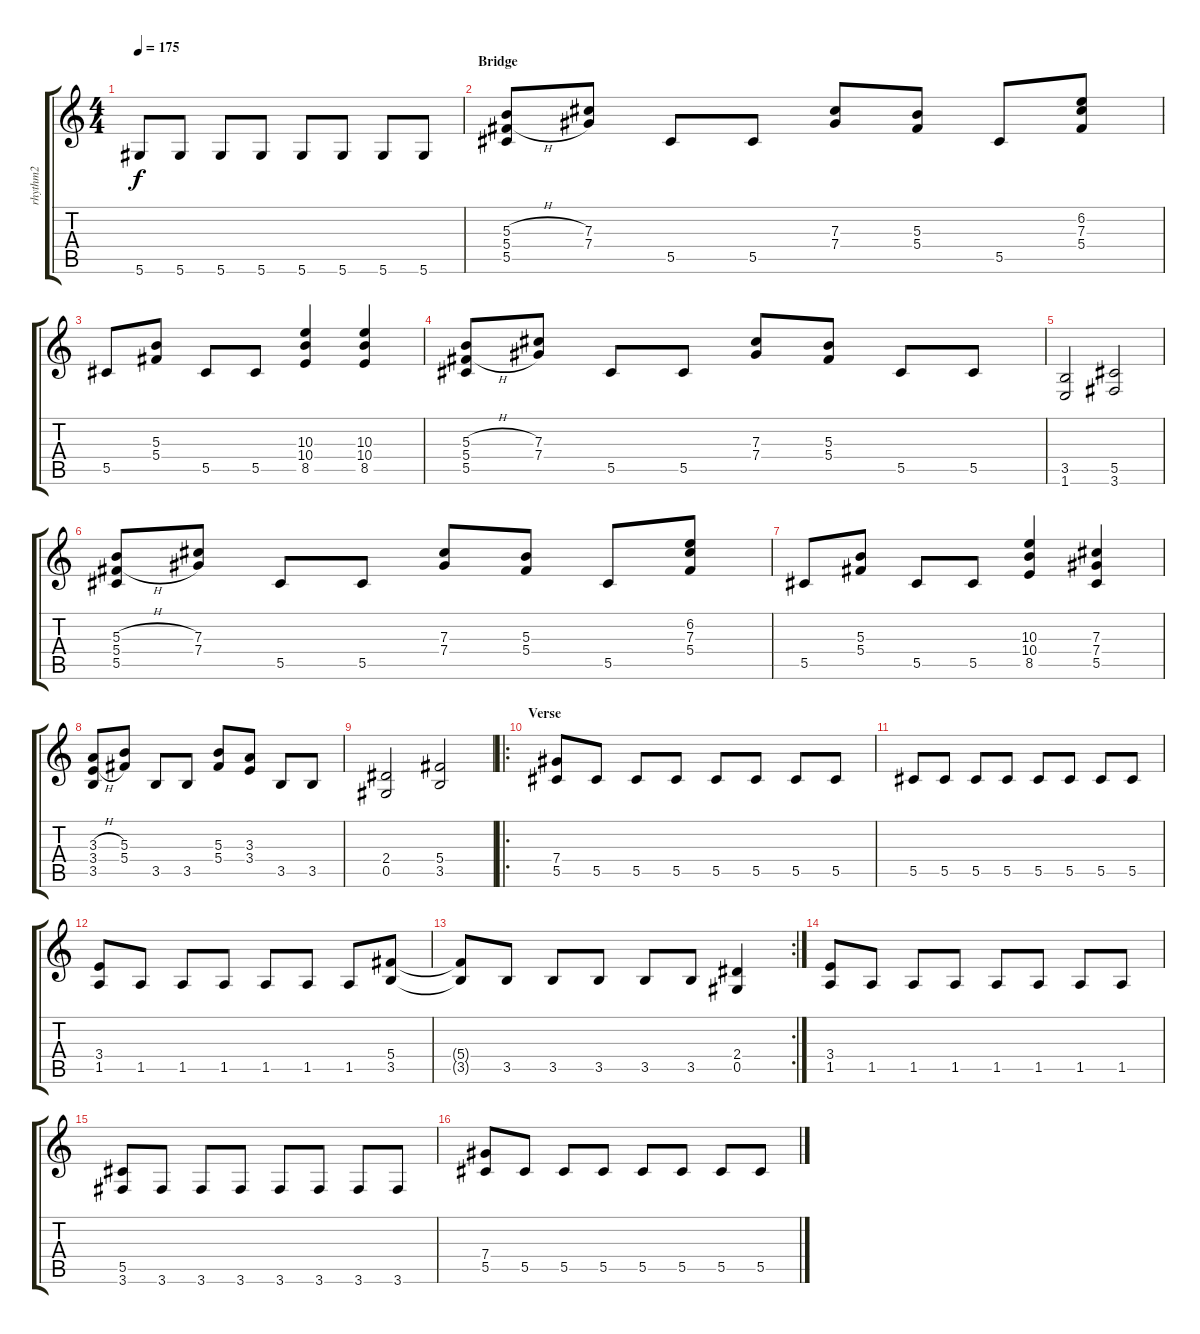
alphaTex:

\track ("rhythm2" "rhythm2") {instrument distortionguitar}
\staff {score tabs}
\tuning (Eb4 Bb3 Gb3 Db3 Ab2 Eb2) {hide}
\ts (4 4)
\tempo 175
\clef g2
\ks c
5.6.8{dy f} 5.6.8 5.6.8 5.6.8 5.6.8 5.6.8 5.6.8 5.6.8 |
\section ("" "Bridge")
(5.3{h} 5.4{h} 5.5).8 (7.3 7.4).8 5.5.8 5.5.8 (7.3 7.4).8 (5.3 5.4).8 5.5.8 (6.2 7.3 5.4).8 |
5.5.8 (5.3 5.4).8 5.5.8 5.5.8 (10.3 10.4 8.5).4 (10.3 10.4 8.5).4 |
(5.3{h} 5.4{h} 5.5).8 (7.3 7.4).8 5.5.8 5.5.8 (7.3 7.4).8 (5.3 5.4).8 5.5.8 5.5.8 |
(3.5 1.6).2 (5.5 3.6).2 |
(5.3{h} 5.4{h} 5.5).8 (7.3 7.4).8 5.5.8 5.5.8 (7.3 7.4).8 (5.3 5.4).8 5.5.8 (6.2 7.3 5.4).8 |
5.5.8 (5.3 5.4).8 5.5.8 5.5.8 (10.3 10.4 8.5).4 (7.3 7.4 5.5).4 |
(3.3{h} 3.4{h} 3.5).8 (5.3 5.4).8 3.5.8 3.5.8 (5.3 5.4).8 (3.3 3.4).8 3.5.8 3.5.8 |
(2.4 0.5).2 (5.4 3.5).2 |
\ro
\section ("" "Verse")
(7.4 5.5).8 5.5.8 5.5.8 5.5.8 5.5.8 5.5.8 5.5.8 5.5.8 |
5.5.8 5.5.8 5.5.8 5.5.8 5.5.8 5.5.8 5.5.8 5.5.8 |
(3.4 1.5).8 1.5.8 1.5.8 1.5.8 1.5.8 1.5.8 1.5.8 (5.4 3.5).8 |
\rc 2
(5.4{t} 3.5{t}).8 3.5.8 3.5.8 3.5.8 3.5.8 3.5.8 (2.4 0.5).4 |
(3.4 1.5).8 1.5.8 1.5.8 1.5.8 1.5.8 1.5.8 1.5.8 1.5.8 |
(5.5 3.6).8 3.6.8 3.6.8 3.6.8 3.6.8 3.6.8 3.6.8 3.6.8 |
(7.4 5.5).8 5.5.8 5.5.8 5.5.8 5.5.8 5.5.8 5.5.8 5.5.8
